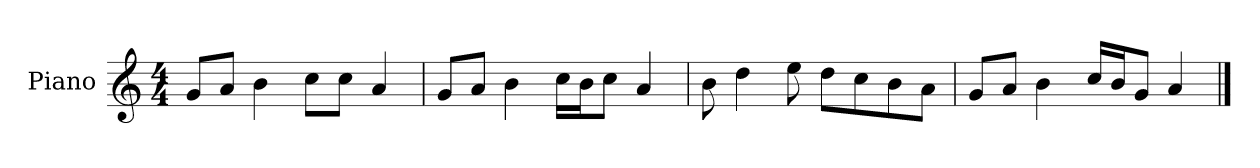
**kern
*part1
*staff1
*I"Piano
*I'P-no
*clefG2
*k[]
*M4/4
*MM90
=1
8g/L
8a/J
4b\
8cc\L
8cc\J
4a/
=2
8g/L
8a/J
4b\
16cc\LL
16b\J
8cc\J
4a/
=3
8b\
4dd\
8ee\
8dd\L
8cc\
8b\
8a\J
=4
8g/L
8a/J
4b\
16cc/LL
16b/J
8g/J
4a/
==
*-
